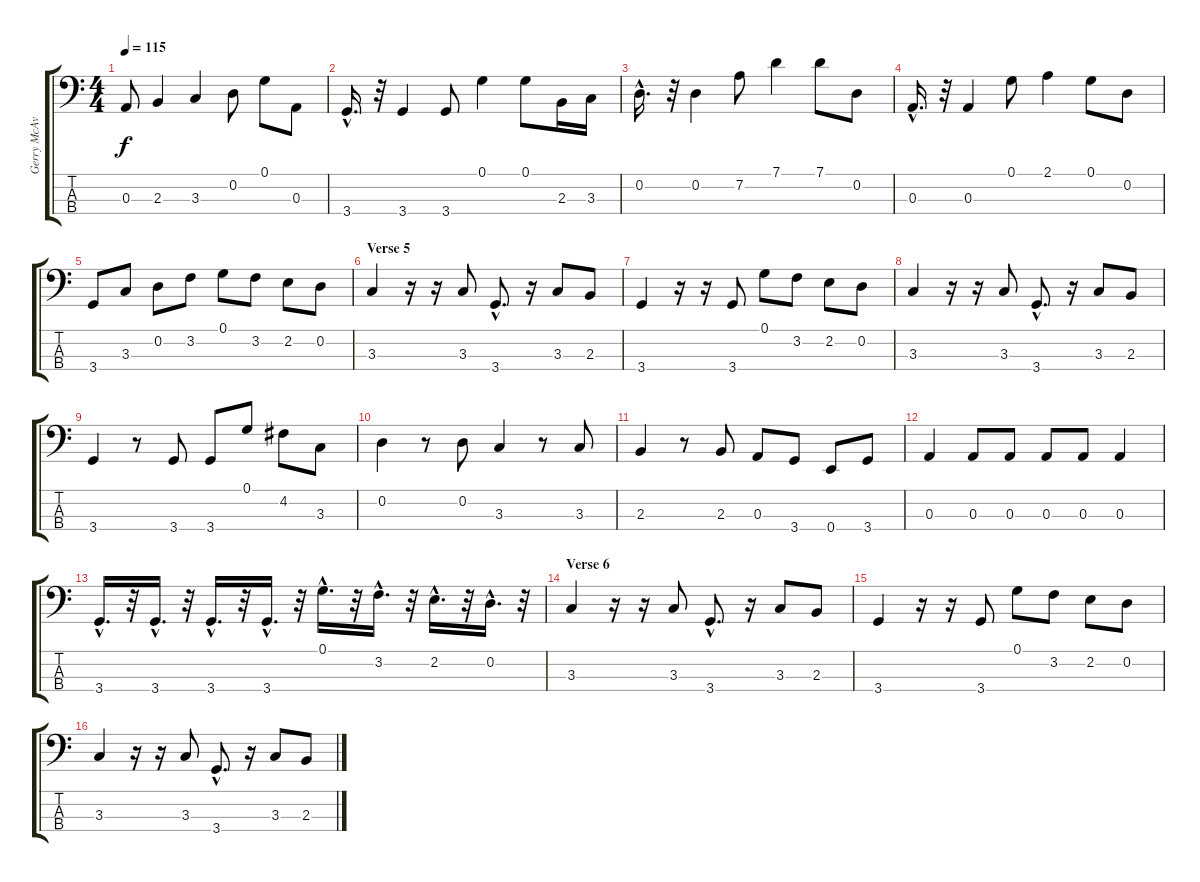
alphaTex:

\track ("Gerry McAvoy" "Gerry McAv") {instrument electricbassfinger}
\staff {score tabs}
\tuning (G2 D2 A1 E1) {hide}
\ts (4 4)
\tempo 115
\clef f4
\ks c
0.3.8{dy f} 2.3.4 3.3.4 0.2.8 0.1.8 0.3.8 |
3.4{hac}.16{d} r.32 3.4.4 3.4.8 0.1.4 0.1.8 2.3.16 3.3.16 |
0.2{hac}.16{d} r.32 0.2.4 7.2.8 7.1.4 7.1.8 0.2.8 |
0.3{hac}.16{d} r.32 0.3.4 0.1.8 2.1.4 0.1.8 0.2.8 |
3.4.8 3.3.8 0.2.8 3.2.8 0.1.8 3.2.8 2.2.8 0.2.8 |
\section ("" "Verse 5")
3.3.4 r.16 r.16 3.3.8 3.4{hac}.8{d} r.16 3.3.8 2.3.8 |
3.4.4 r.16 r.16 3.4.8 0.1.8 3.2.8 2.2.8 0.2.8 |
3.3.4 r.16 r.16 3.3.8 3.4{hac}.8{d} r.16 3.3.8 2.3.8 |
3.4.4 r.8 3.4.8 3.4.8 0.1.8 4.2.8 3.3.8 |
0.2.4 r.8 0.2.8 3.3.4 r.8 3.3.8 |
2.3.4 r.8 2.3.8 0.3.8 3.4.8 0.4.8 3.4.8 |
0.3.4 0.3.8 0.3.8 0.3.8 0.3.8 0.3.4 |
3.4{hac}.16{d} r.32 3.4{hac}.16{d} r.32 3.4{hac}.16{d} r.32 3.4{hac}.16{d} r.32 0.1{hac}.16{d} r.32 3.2{hac}.16{d} r.32 2.2{hac}.16{d} r.32 0.2{hac}.16{d} r.32 |
\section ("" "Verse 6")
3.3.4 r.16 r.16 3.3.8 3.4{hac}.8{d} r.16 3.3.8 2.3.8 |
3.4.4 r.16 r.16 3.4.8 0.1.8 3.2.8 2.2.8 0.2.8 |
3.3.4 r.16 r.16 3.3.8 3.4{hac}.8{d} r.16 3.3.8 2.3.8
